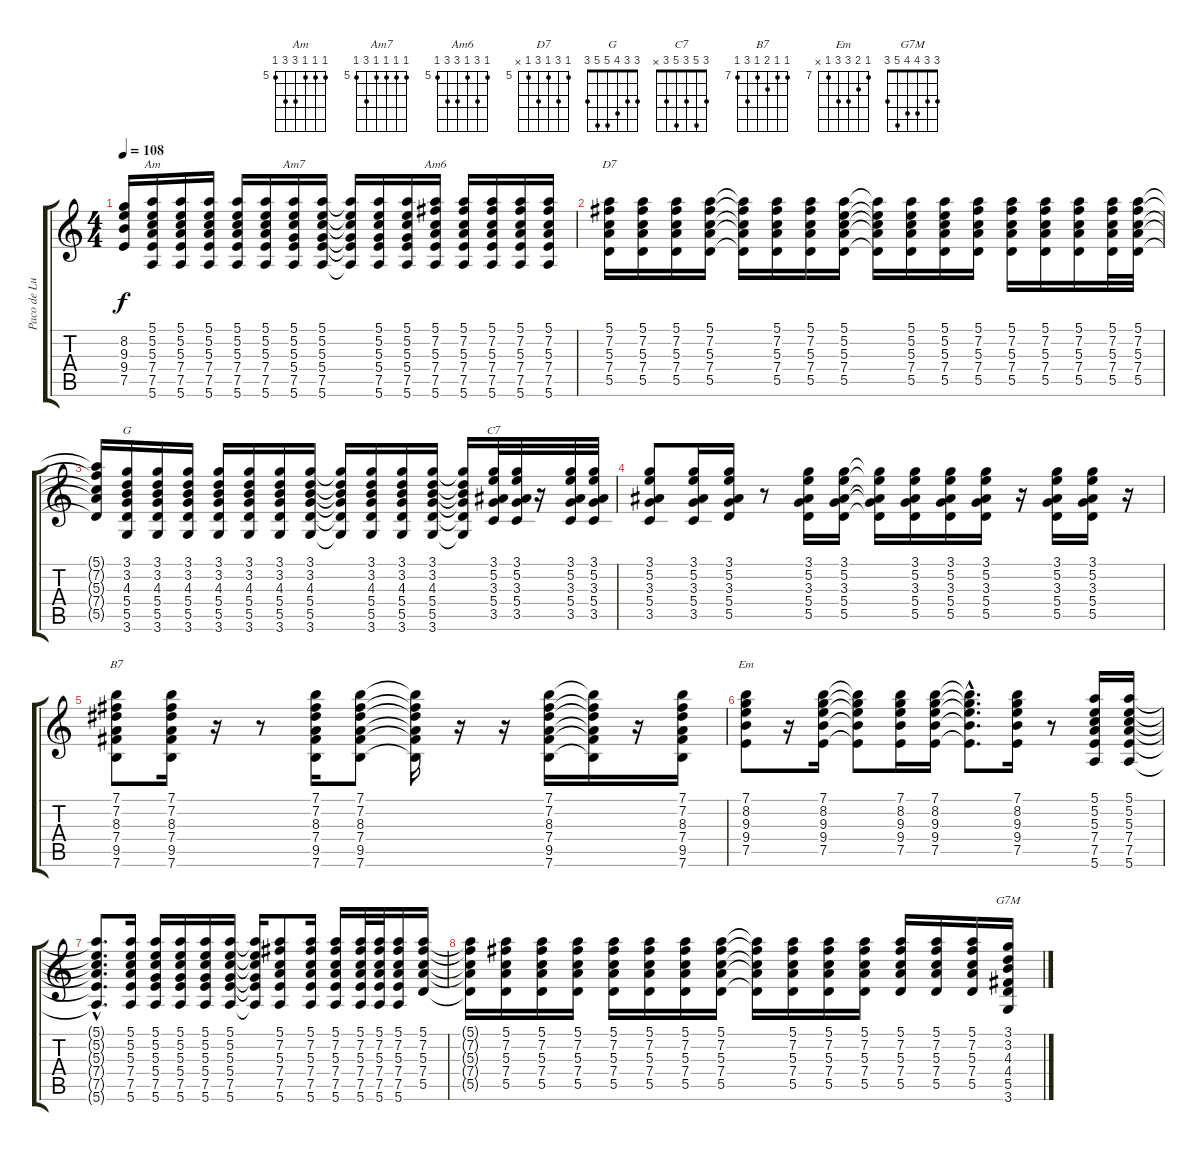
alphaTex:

\track ("Paco de Lucia" "Paco de Lu") {instrument acousticguitarnylon}
\staff {score tabs}
\tuning (E4 B3 G3 D3 A2 E2) {hide}
\chord ("Am" 5 5 5 7 7 5) {firstfret 5}
\chord ("Am7" 5 5 5 5 7 5) {firstfret 5}
\chord ("Am6" 5 7 5 7 7 5) {firstfret 5}
\chord ("D7" 5 7 5 7 5 x) {firstfret 5}
\chord ("G" 3 3 4 5 5 3)
\chord ("C7" 3 5 3 5 3 x)
\chord ("B7" 7 7 8 7 9 7) {firstfret 7}
\chord ("Em" 7 8 9 9 7 x) {firstfret 7}
\chord ("G7M" 3 3 4 4 5 3)
\ts (4 4)
\tempo 108
\clef g2
\ks c
(8.2{t} 9.3{t} 9.4{t} 7.5{t}).16{dy f} (5.1 5.2 5.3 7.4 7.5 5.6).16{ch "Am" volume 12} (5.1 5.2 5.3 7.4 7.5 5.6).16 (5.1 5.2 5.3 7.4 7.5 5.6).16 (5.1 5.2 5.3 7.4 7.5 5.6).16 (5.1 5.2 5.3 7.4 7.5 5.6).16 (5.1 5.2 5.3 5.4 7.5 5.6).16{ch "Am7"} (5.1 5.2 5.3 5.4 7.5 5.6).16 (5.1{t} 5.2{t} 5.3{t} 5.4{t} 7.5{t} 5.6{t}).16 (5.1 5.2 5.3 5.4 7.5 5.6).16 (5.1 5.2 5.3 5.4 7.5 5.6).16 (5.1 7.2 5.3 7.4 7.5 5.6).16{ch "Am6"} (5.1 7.2 5.3 7.4 7.5 5.6).16 (5.1 7.2 5.3 7.4 7.5 5.6).16 (5.1 7.2 5.3 7.4 7.5 5.6).16 (5.1 7.2 5.3 7.4 7.5 5.6).16 |
(5.1 7.2 5.3 7.4 5.5).16{ch "D7" volume 12} (5.1 7.2 5.3 7.4 5.5).16 (5.1 7.2 5.3 7.4 5.5).16 (5.1 7.2 5.3 7.4 5.5).16 (5.1{t} 7.2{t} 5.3{t} 7.4{t} 5.5{t}).16 (5.1 7.2 5.3 7.4 5.5).16 (5.1 7.2 5.3 7.4 5.5).16 (5.1 5.2 5.3 7.4 5.5).16 (5.1{t} 5.2{t} 5.3{t} 7.4{t} 5.5{t}).16 (5.1 5.2 5.3 7.4 5.5).16 (5.1 5.2 5.3 7.4 5.5).16 (5.1 7.2 5.3 7.4 5.5).16 (5.1 7.2 5.3 7.4 5.5).16 (5.1 7.2 5.3 7.4 5.5).16 (5.1 7.2 5.3 7.4 5.5).16 (5.1 7.2 5.3 7.4 5.5).32 (5.1 7.2 5.3 7.4 5.5).32 |
(5.1{t} 7.2{t} 5.3{t} 7.4{t} 5.5{t}).16 (3.1 3.2 4.3 5.4 5.5 3.6).16{ch "G" volume 12} (3.1 3.2 4.3 5.4 5.5 3.6).16 (3.1 3.2 4.3 5.4 5.5 3.6).16 (3.1 3.2 4.3 5.4 5.5 3.6).16 (3.1 3.2 4.3 5.4 5.5 3.6).16 (3.1 3.2 4.3 5.4 5.5 3.6).16 (3.1 3.2 4.3 5.4 5.5 3.6).16 (3.1{t} 3.2{t} 4.3{t} 5.4{t} 5.5{t} 3.6{t}).16 (3.1 3.2 4.3 5.4 5.5 3.6).16 (3.1 3.2 4.3 5.4 5.5 3.6).16 (3.1 3.2 4.3 5.4 5.5 3.6).16 (3.1{t} 3.2{t} 4.3{t} 5.4{t} 5.5{t} 3.6{t}).16 (3.1 5.2 3.3 5.4 3.5).32{ch "C7"} (3.1 5.2 3.3 5.4 3.5).32 r.16 (3.1 5.2 3.3 5.4 3.5).32 (3.1 5.2 3.3 5.4 3.5).32 |
(3.1 5.2 3.3 5.4 3.5).8{volume 12} (3.1 5.2 3.3 5.4 3.5).16 (3.1 5.2 3.3 5.4 5.5).16 r.8 (3.1 5.2 3.3 5.4 5.5).16 (3.1 5.2 3.3 5.4 5.5).16 (3.1{t} 5.2{t} 3.3{t} 5.4{t} 5.5{t}).16 (3.1 5.2 3.3 5.4 5.5).16 (3.1 5.2 3.3 5.4 5.5).16 (3.1 5.2 3.3 5.4 5.5).16 r.16 (3.1 5.2 3.3 5.4 5.5).16 (3.1 5.2 3.3 5.4 5.5).16 r.16 |
(7.1 7.2 8.3 7.4 9.5 7.6).8{ch "B7" volume 12} (7.1 7.2 8.3 7.4 9.5 7.6).16 r.16 r.8 (7.1 7.2 8.3 7.4 9.5 7.6).16 (7.1 7.2 8.3 7.4 9.5 7.6).8 (7.1{t} 7.2{t} 8.3{t} 7.4{t} 9.5{t} 7.6{t}).16 r.16 r.16 (7.1 7.2 8.3 7.4 9.5 7.6).16 (7.1{t} 7.2{t} 8.3{t} 7.4{t} 9.5{t} 7.6{t}).16 r.16 (7.1 7.2 8.3 7.4 9.5 7.6).16 |
(7.1 8.2 9.3 9.4 7.5).8{ch "Em" volume 12} r.16 (7.1 8.2 9.3 9.4 7.5).16 (7.1{t} 8.2{t} 9.3{t} 9.4{t} 7.5{t}).8 (7.1 8.2 9.3 9.4 7.5).16 (7.1 8.2 9.3 9.4 7.5).16 (7.1{hac t} 8.2{hac t} 9.3{hac t} 9.4{hac t} 7.5{hac t}).8{d} (7.1 8.2 9.3 9.4 7.5).16 r.8 (5.1 5.2 5.3 7.4 7.5 5.6).16 (5.1 5.2 5.3 7.4 7.5 5.6).16 |
(5.1{hac t} 5.2{hac t} 5.3{hac t} 7.4{hac t} 7.5{hac t} 5.6{hac t}).8{d} (5.1 5.2 5.3 7.4 7.5 5.6).16{volume 12} (5.1 5.2 5.3 5.4 7.5 5.6).16 (5.1 5.2 5.3 5.4 7.5 5.6).16 (5.1 5.2 5.3 5.4 7.5 5.6).16 (5.1 5.2 5.3 5.4 7.5 5.6).16 (5.1{t} 5.2{t} 5.3{t} 5.4{t} 7.5{t} 5.6{t}).16 (5.1 7.2 5.3 7.4 7.5 5.6).8 (5.1 7.2 5.3 7.4 7.5 5.6).16 (5.1 7.2 5.3 7.4 7.5 5.6).16 (5.1 7.2 5.3 7.4 7.5 5.6).32 (5.1 7.2 5.3 7.4 7.5 5.6).32 (5.1 7.2 5.3 7.4 7.5 5.6).16 (5.1 7.2 5.3 7.4 5.5).16 |
(5.1{t} 7.2{t} 5.3{t} 7.4{t} 5.5{t}).16 (5.1 7.2 5.3 7.4 5.5).16{volume 12} (5.1 7.2 5.3 7.4 5.5).16 (5.1 7.2 5.3 7.4 5.5).16 (5.1 7.2 5.3 7.4 5.5).16 (5.1 7.2 5.3 7.4 5.5).16 (5.1 7.2 5.3 7.4 5.5).16 (5.1 7.2 5.3 7.4 5.5).16 (5.1{t} 7.2{t} 5.3{t} 7.4{t} 5.5{t}).16 (5.1 7.2 5.3 7.4 5.5).16 (5.1 7.2 5.3 7.4 5.5).16 (5.1 7.2 5.3 7.4 5.5).16 (5.1 7.2 5.3 7.4 5.5).16 (5.1 7.2 5.3 7.4 5.5).16 (5.1 7.2 5.3 7.4 5.5).16 (3.1 3.2 4.3 4.4 5.5 3.6).16{ch "G7M"}
